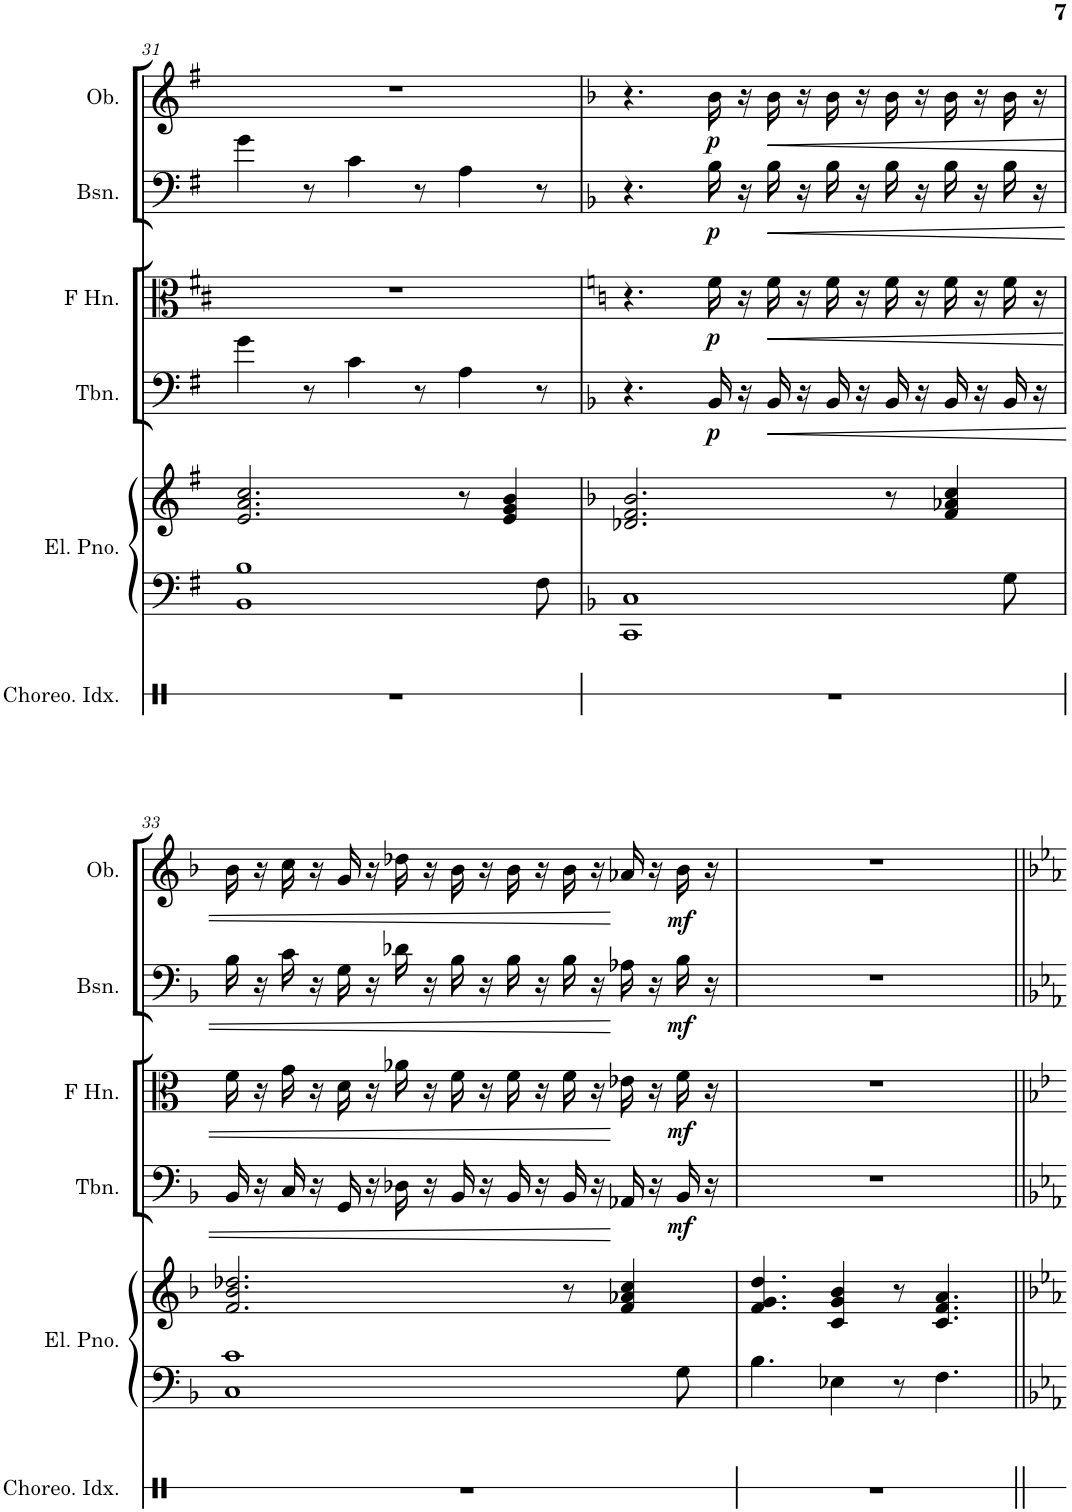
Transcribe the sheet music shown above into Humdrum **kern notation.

**kern	**kern	**kern	**kern	**dynam	**kern	**dynam	**kern	**dynam	**kern	**dynam
*part6	*part5	*part5	*part4	*part4	*part3	*part3	*part2	*part2	*part1	*part1
*staff7	*staff6	*staff5	*staff4	*staff4	*staff3	*staff3	*staff2	*staff2	*staff1	*staff1
*I"Choreographic Index	*I"Electric Piano	*	*I"Trombone	*	*I"Horn in F	*	*I"Bassoon	*	*I"Oboe	*
*I'Choreo. Idx.	*I'El. Pno.	*	*I'Tbn.	*	*	*	*I'Bsn.	*	*I'Ob.	*
!!LO:PB:g=z
*clefX	*clefF4	*clefG2	*clefF4	*	*clefC3	*	*clefF4	*	*clefG2	*
*	*	*	*	*	*Trd4c7	*	*	*	*	*
*k[b-]	*k[f#]	*k[f#]	*k[f#]	*	*k[f#c#]	*	*k[f#]	*	*k[f#]	*
*M9/8	*M9/8	*M9/8	*M9/8	*	*M9/8	*	*M9/8	*	*M9/8	*
=31	=31	=31	=31	=31	=31	=31	=31	=31	=31	=31
8%9r	1BB 1B	2.e/ 2.a/ 2.cc/	4g\	.	8%9r	.	4g\	.	8%9r	.
.	.	.	8r	.	.	.	8r	.	.	.
.	.	.	4c\	.	.	.	4c\	.	.	.
.	.	.	8r	.	.	.	8r	.	.	.
.	.	8r	4A\	.	.	.	4A\	.	.	.
.	.	4e/ 4g/ 4b/	.	.	.	.	.	.	.	.
.	8F#\	.	8r	.	.	.	8r	.	.	.
=32	=32	=32	=32	=32	=32	=32	=32	=32	=32	=32
*	*k[b-]	*k[b-]	*k[b-]	*	*k[]	*	*k[b-]	*	*k[b-]	*
8%9r	1CC 1C	2.d-X/ 2.f/ 2.b-/	4.r	.	4.r	.	4.r	.	4.r	.
!	!	!	!	!LO:DY:b	!	!LO:DY:b	!	!LO:DY:b	!	!LO:DY:b
.	.	.	16BB-/	p	16f\	p	16B-\	p	16b-\	p
.	.	.	16r	.	16r	.	16r	.	16r	.
!	!	!	!	!LO:HP:b	!	!LO:HP:b	!	!LO:HP:b	!	!LO:HP:b
.	.	.	16BB-/	<	16f\	<	16B-\	<	16b-\	<
.	.	.	16r	.	16r	.	16r	.	16r	.
.	.	.	16BB-/	.	16f\	.	16B-\	.	16b-\	.
.	.	.	16r	.	16r	.	16r	.	16r	.
.	.	8r	16BB-/	.	16f\	.	16B-\	.	16b-\	.
.	.	.	16r	.	16r	.	16r	.	16r	.
.	.	4f/ 4a-X/ 4cc/	16BB-/	.	16f\	.	16B-\	.	16b-\	.
.	.	.	16r	.	16r	.	16r	.	16r	.
.	8G\	.	16BB-/	.	16f\	.	16B-\	.	16b-\	.
.	.	.	16r	.	16r	.	16r	.	16r	.
!!LO:LB:g=z
=33	=33	=33	=33	=33	=33	=33	=33	=33	=33	=33
8%9r	1C 1c	2.f/ 2.b-/ 2.dd-X/	16BB-/	.	16f\	.	16B-\	.	16b-\	.
.	.	.	16r	.	16r	.	16r	.	16r	.
.	.	.	16C/	.	16g\	.	16c\	.	16cc\	.
.	.	.	16r	.	16r	.	16r	.	16r	.
.	.	.	16GG/	.	16d\	.	16G\	.	16g/	.
.	.	.	16r	.	16r	.	16r	.	16r	.
.	.	.	16D-X\	.	16a-X\	.	16d-X\	.	16dd-X\	.
.	.	.	16r	.	16r	.	16r	.	16r	.
.	.	.	16BB-/	.	16f\	.	16B-\	.	16b-\	.
.	.	.	16r	.	16r	.	16r	.	16r	.
.	.	.	16BB-/	.	16f\	.	16B-\	.	16b-\	.
.	.	.	16r	.	16r	.	16r	.	16r	.
.	.	8r	16BB-/	.	16f\	.	16B-\	.	16b-\	.
.	.	.	16r	.	16r	.	16r	.	16r	.
.	.	4f/ 4a-X/ 4cc/	16AA-X/	[	16e-X\	[	16A-X\	[	16a-X/	[
.	.	.	16r	.	16r	.	16r	.	16r	.
!	!	!	!	!LO:DY:b	!	!LO:DY:b	!	!LO:DY:b	!	!LO:DY:b
.	8G\	.	16BB-/	mf	16f\	mf	16B-\	mf	16b-\	mf
.	.	.	16r	.	16r	.	16r	.	16r	.
=34	=34	=34	=34	=34	=34	=34	=34	=34	=34	=34
8%9r	4.B-\	4.f/ 4.g/ 4.dd/	8%9r	.	8%9r	.	8%9r	.	8%9r	.
.	4E-X\	4c/ 4g/ 4b-/	.	.	.	.	.	.	.	.
.	8r	8r	.	.	.	.	.	.	.	.
.	4.F\	4.c/ 4.f/ 4.a/	.	.	.	.	.	.	.	.
=||	=||	=||	=||	=||	=||	=||	=||	=||	=||	=||
*-	*-	*-	*-	*-	*-	*-	*-	*-	*-	*-
